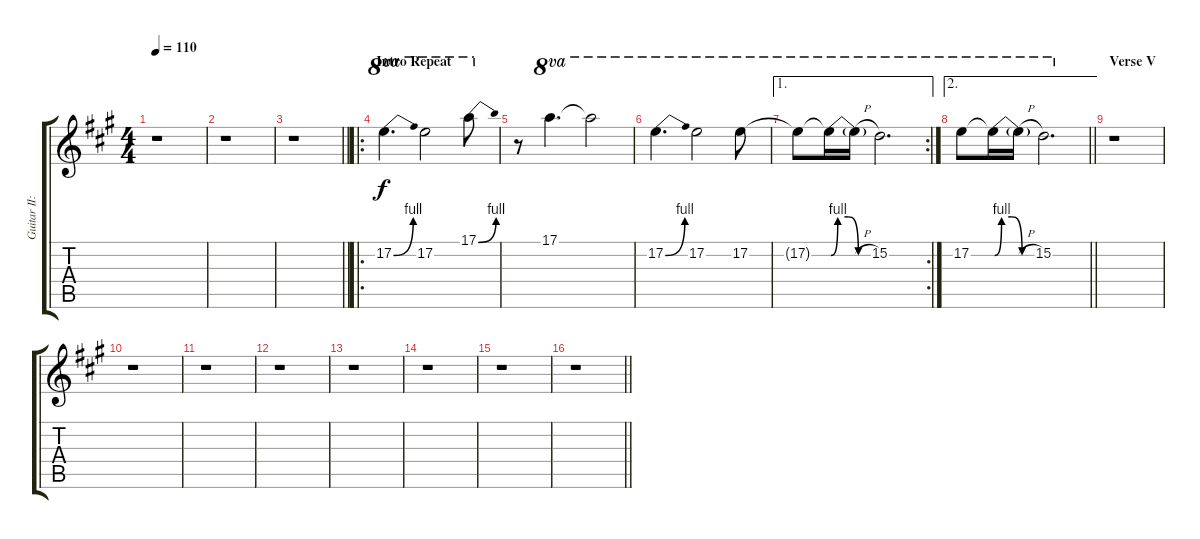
\track ("Guitar II: Mick Jones" "Guitar II:") {instrument distortionguitar}
\staff {score tabs}
\tuning (E4 B3 G3 D3 A2 E2) {hide}
\ts (4 4)
\tempo 110
\clef g2
\ks a
r.1{dy f} |
r.1 |
\barLineRight lightlight
r.1 |
\ro
\section ("" "Intro Repeat")
17.2{be (bend 0 0 60 4)}.4{d ot 8va} 17.2.2{ot 8va} 17.1{be (bend 0 0 60 4)}.8{ot 8va} |
r.8 17.1.4{d ot 8va} 17.1{t}.2{ot 8va} |
17.2{be (bend 0 0 60 4)}.4{d ot 8va} 17.2.2{ot 8va} 17.2.8{ot 8va} |
\ae 1
\rc 2
17.2{t}.8{ot 8va} 17.2{be (custom 0 0 10 4 25 4 40 0 60 0) t}.16{ot 8va} 17.2{h t}.16{ot 8va} 15.2.2{d ot 8va} |
\ae 2
\barLineRight lightlight
17.2.8{ot 8va} 17.2{be (custom 0 0 10 4 25 4 40 0 60 0) t}.16{ot 8va} 17.2{h t}.16{ot 8va} 15.2.2{d ot 8va} |
\section ("" "Verse V")
r.1 |
r.1 |
r.1 |
r.1 |
r.1 |
r.1 |
r.1 |
\barLineRight lightlight
r.1
